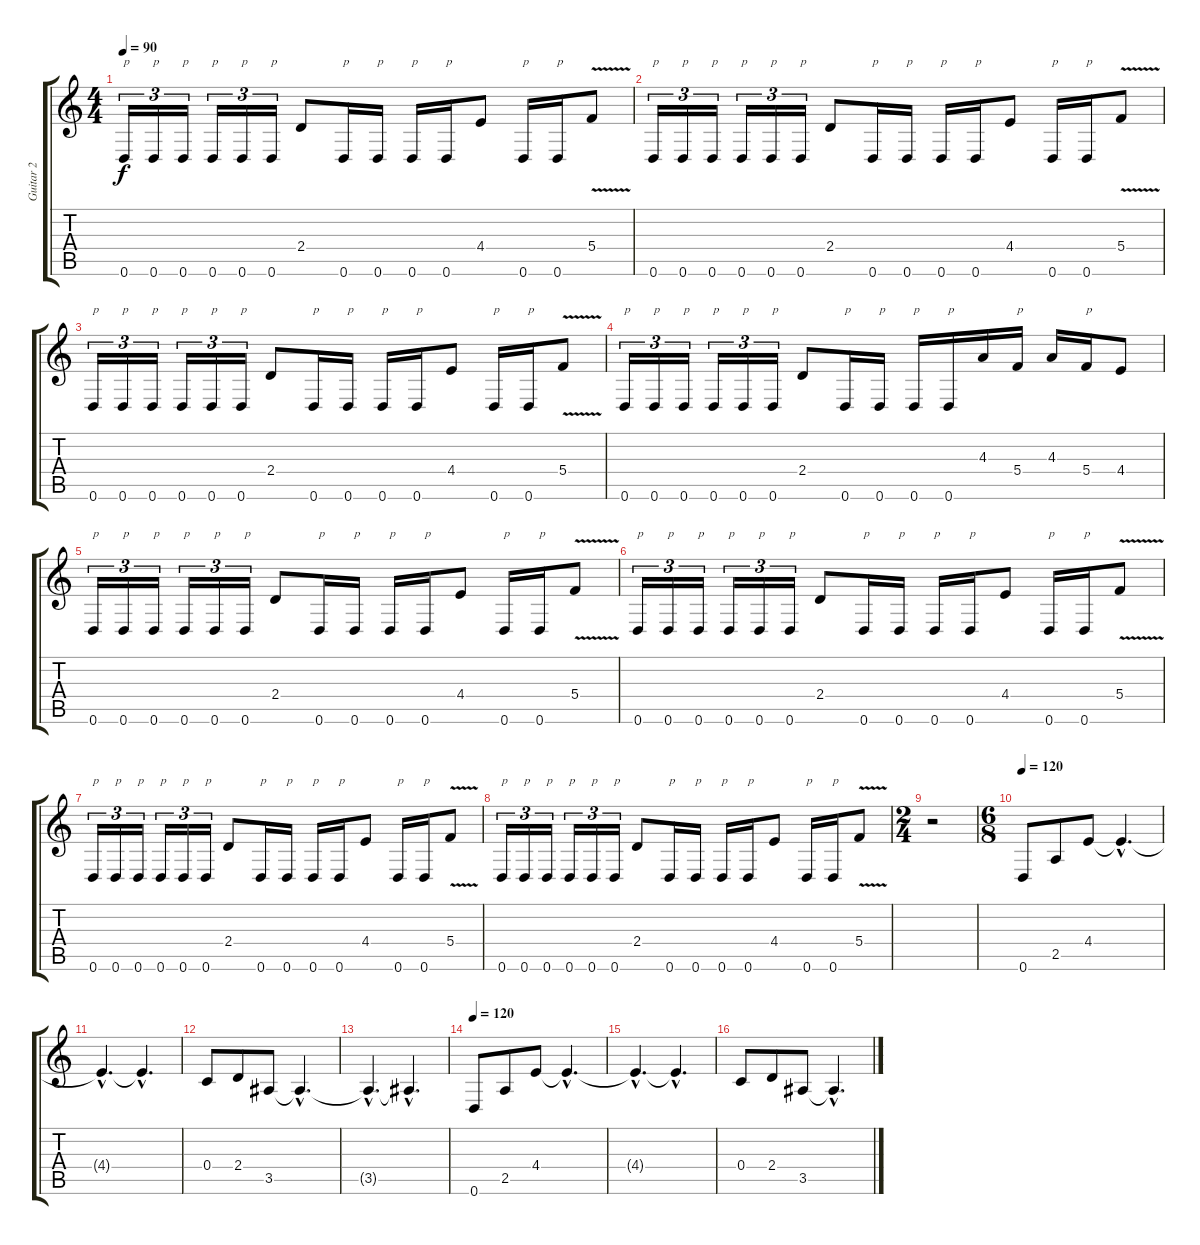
\track ("Guitar 2" "Guitar 2") {instrument distortionguitar}
\staff {score tabs}
\tuning (D4 A3 F3 C3 G2 D2) {hide}
\ts (4 4)
\tempo 90
\clef g2
\ks c
0.6.16{tu (3 2) txt "p" dy f} 0.6.16{tu (3 2) txt "p"} 0.6.16{tu (3 2) txt "p"} 0.6.16{tu (3 2) txt "p"} 0.6.16{tu (3 2) txt "p"} 0.6.16{tu (3 2) txt "p"} 2.4.8 0.6.16{txt "p"} 0.6.16{txt "p"} 0.6.16{txt "p"} 0.6.16{txt "p"} 4.4.8 0.6.16{txt "p"} 0.6.16{txt "p"} 5.4{v}.8 |
0.6.16{tu (3 2) txt "p"} 0.6.16{tu (3 2) txt "p"} 0.6.16{tu (3 2) txt "p"} 0.6.16{tu (3 2) txt "p"} 0.6.16{tu (3 2) txt "p"} 0.6.16{tu (3 2) txt "p"} 2.4.8 0.6.16{txt "p"} 0.6.16{txt "p"} 0.6.16{txt "p"} 0.6.16{txt "p"} 4.4.8 0.6.16{txt "p"} 0.6.16{txt "p"} 5.4{v}.8 |
0.6.16{tu (3 2) txt "p"} 0.6.16{tu (3 2) txt "p"} 0.6.16{tu (3 2) txt "p"} 0.6.16{tu (3 2) txt "p"} 0.6.16{tu (3 2) txt "p"} 0.6.16{tu (3 2) txt "p"} 2.4.8 0.6.16{txt "p"} 0.6.16{txt "p"} 0.6.16{txt "p"} 0.6.16{txt "p"} 4.4.8 0.6.16{txt "p"} 0.6.16{txt "p"} 5.4{v}.8 |
0.6.16{tu (3 2) txt "p"} 0.6.16{tu (3 2) txt "p"} 0.6.16{tu (3 2) txt "p"} 0.6.16{tu (3 2) txt "p"} 0.6.16{tu (3 2) txt "p"} 0.6.16{tu (3 2) txt "p"} 2.4.8 0.6.16{txt "p"} 0.6.16{txt "p"} 0.6.16{txt "p"} 0.6.16{txt "p"} 4.3.16 5.4.16{txt "p"} 4.3.16 5.4.16{txt "p"} 4.4.8 |
0.6.16{tu (3 2) txt "p"} 0.6.16{tu (3 2) txt "p"} 0.6.16{tu (3 2) txt "p"} 0.6.16{tu (3 2) txt "p"} 0.6.16{tu (3 2) txt "p"} 0.6.16{tu (3 2) txt "p"} 2.4.8 0.6.16{txt "p"} 0.6.16{txt "p"} 0.6.16{txt "p"} 0.6.16{txt "p"} 4.4.8 0.6.16{txt "p"} 0.6.16{txt "p"} 5.4{v}.8 |
0.6.16{tu (3 2) txt "p"} 0.6.16{tu (3 2) txt "p"} 0.6.16{tu (3 2) txt "p"} 0.6.16{tu (3 2) txt "p"} 0.6.16{tu (3 2) txt "p"} 0.6.16{tu (3 2) txt "p"} 2.4.8 0.6.16{txt "p"} 0.6.16{txt "p"} 0.6.16{txt "p"} 0.6.16{txt "p"} 4.4.8 0.6.16{txt "p"} 0.6.16{txt "p"} 5.4{v}.8 |
0.6.16{tu (3 2) txt "p"} 0.6.16{tu (3 2) txt "p"} 0.6.16{tu (3 2) txt "p"} 0.6.16{tu (3 2) txt "p"} 0.6.16{tu (3 2) txt "p"} 0.6.16{tu (3 2) txt "p"} 2.4.8 0.6.16{txt "p"} 0.6.16{txt "p"} 0.6.16{txt "p"} 0.6.16{txt "p"} 4.4.8 0.6.16{txt "p"} 0.6.16{txt "p"} 5.4{v}.8 |
0.6.16{tu (3 2) txt "p"} 0.6.16{tu (3 2) txt "p"} 0.6.16{tu (3 2) txt "p"} 0.6.16{tu (3 2) txt "p"} 0.6.16{tu (3 2) txt "p"} 0.6.16{tu (3 2) txt "p"} 2.4.8 0.6.16{txt "p"} 0.6.16{txt "p"} 0.6.16{txt "p"} 0.6.16{txt "p"} 4.4.8 0.6.16{txt "p"} 0.6.16{txt "p"} 5.4{v}.8 |
\ts (2 4)
r.2 |
\ts (6 8)
\tempo 120
0.6.8 2.5.8 4.4.8 4.4{hac t}.4{d} |
4.4{hac t}.4{d} 4.4{hac t}.4{d} |
0.4.8 2.4.8 3.5.8 3.5{hac t}.4{d} |
3.5{hac t}.4{d} 3.5{hac t}.4{d} |
\tempo 120
0.6.8 2.5.8 4.4.8 4.4{hac t}.4{d} |
4.4{hac t}.4{d} 4.4{hac t}.4{d} |
0.4.8 2.4.8 3.5.8 3.5{hac t}.4{d}
